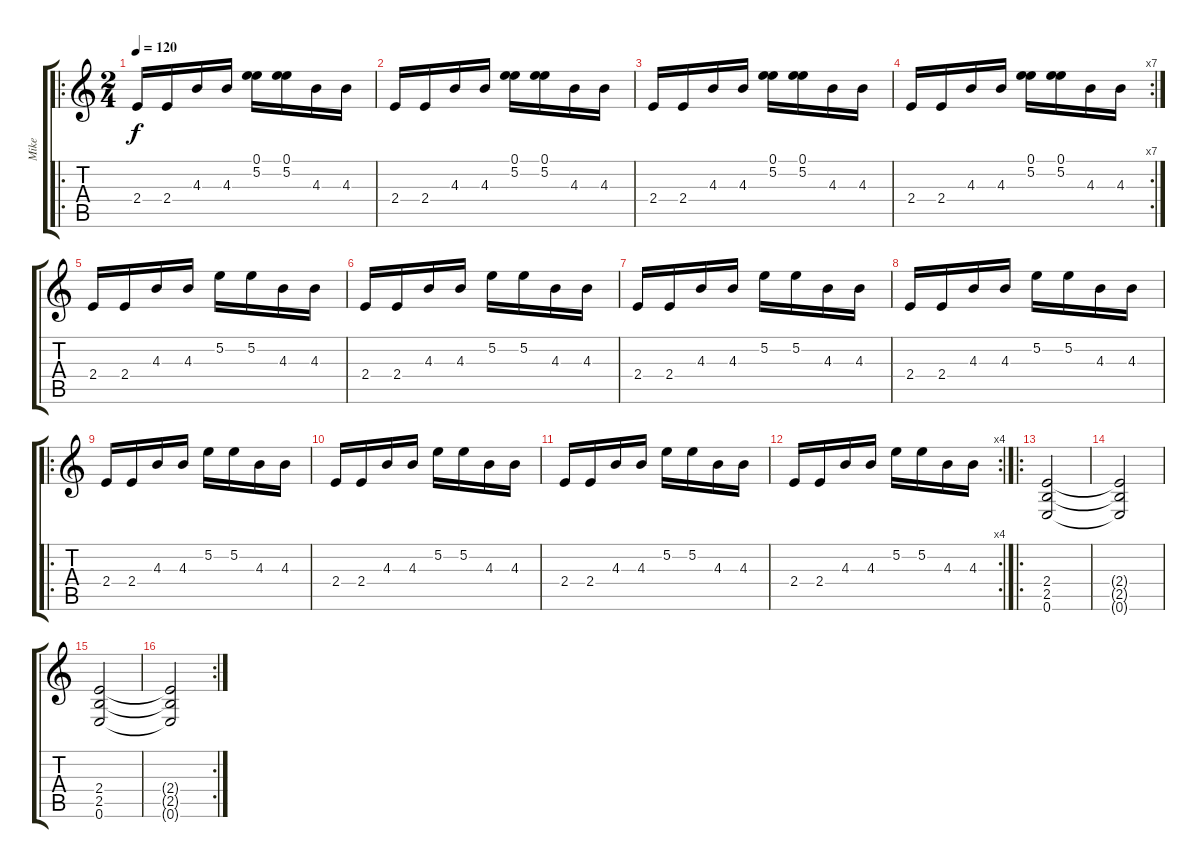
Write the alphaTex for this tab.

\track ("Mike" "Mike") {instrument distortionguitar}
\staff {score tabs}
\tuning (E4 B3 G3 D3 A2 E2) {hide}
\ro
\ts (2 4)
\tempo 120
\clef g2
\ks c
2.4.16{dy f} 2.4.16 4.3.16 4.3.16 (0.1 5.2).16 (0.1 5.2).16 4.3.16 4.3.16 |
2.4.16 2.4.16 4.3.16 4.3.16 (0.1 5.2).16 (0.1 5.2).16 4.3.16 4.3.16 |
2.4.16 2.4.16 4.3.16 4.3.16 (0.1 5.2).16 (0.1 5.2).16 4.3.16 4.3.16 |
\rc 7
2.4.16 2.4.16 4.3.16 4.3.16 (0.1 5.2).16 (0.1 5.2).16 4.3.16 4.3.16 |
2.4.16 2.4.16 4.3.16 4.3.16 5.2.16 5.2.16 4.3.16 4.3.16 |
2.4.16 2.4.16 4.3.16 4.3.16 5.2.16 5.2.16 4.3.16 4.3.16 |
2.4.16 2.4.16 4.3.16 4.3.16 5.2.16 5.2.16 4.3.16 4.3.16 |
2.4.16 2.4.16 4.3.16 4.3.16 5.2.16 5.2.16 4.3.16 4.3.16 |
\ro
2.4.16 2.4.16 4.3.16 4.3.16 5.2.16 5.2.16 4.3.16 4.3.16 |
2.4.16 2.4.16 4.3.16 4.3.16 5.2.16 5.2.16 4.3.16 4.3.16 |
2.4.16 2.4.16 4.3.16 4.3.16 5.2.16 5.2.16 4.3.16 4.3.16 |
\rc 4
2.4.16 2.4.16 4.3.16 4.3.16 5.2.16 5.2.16 4.3.16 4.3.16 |
\ro
(2.4 2.5 0.6).2 |
(2.4{t} 2.5{t} 0.6{t}).2 |
(2.4 2.5 0.6).2 |
\rc 2
(2.4{t} 2.5{t} 0.6{t}).2
